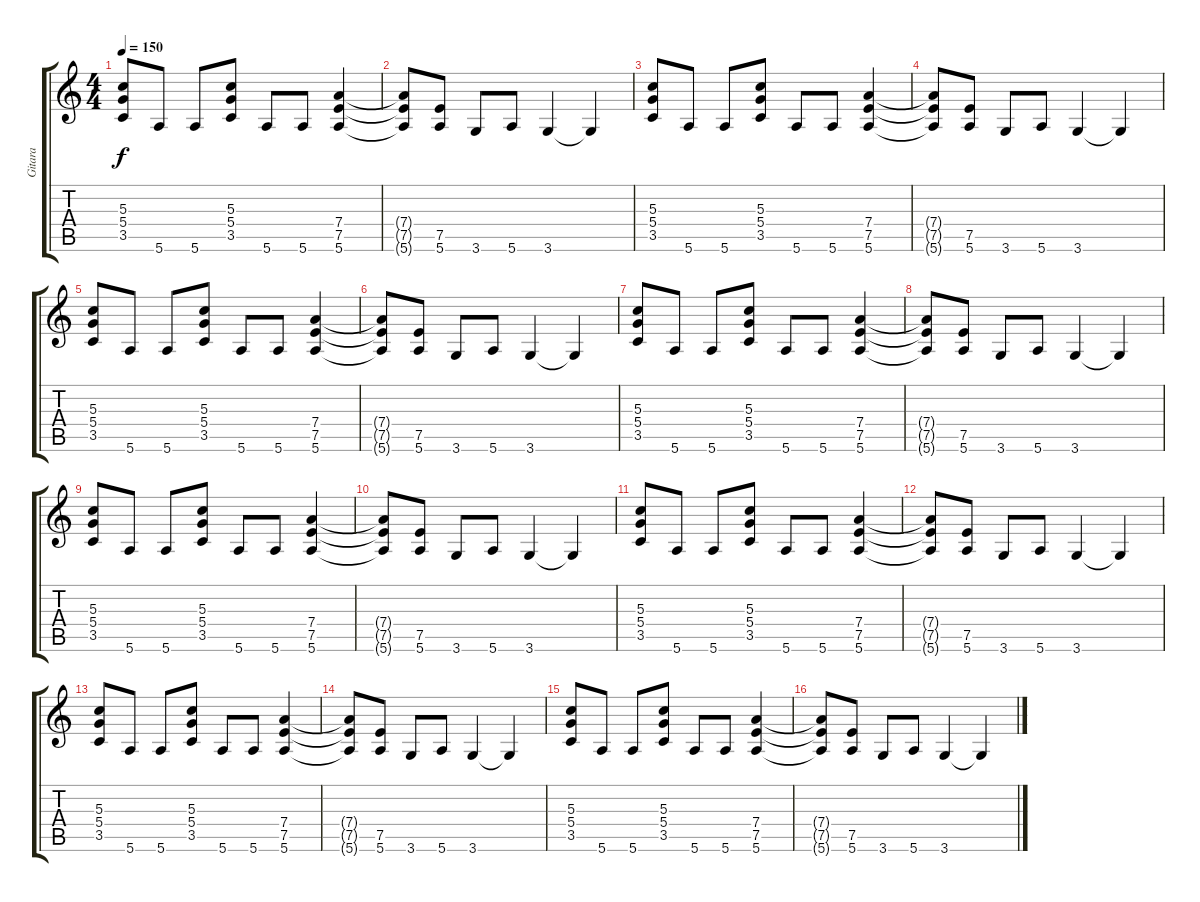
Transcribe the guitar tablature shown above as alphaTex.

\track ("Gitara" "Gitara") {instrument overdrivenguitar}
\staff {score tabs}
\tuning (E4 B3 G3 D3 A2 E2) {hide}
\ts (4 4)
\tempo 150
\clef g2
\ks c
(5.3 5.4 3.5).8{dy f instrument overdrivenguitar} 5.6.8 5.6.8 (5.3 5.4 3.5).8 5.6.8 5.6.8 (7.4 7.5 5.6).4 |
(7.4{t} 7.5{t} 5.6{t}).8 (7.5 5.6).8 3.6.8 5.6.8 3.6.4 3.6{t}.4 |
(5.3 5.4 3.5).8 5.6.8 5.6.8 (5.3 5.4 3.5).8 5.6.8 5.6.8 (7.4 7.5 5.6).4 |
(7.4{t} 7.5{t} 5.6{t}).8 (7.5 5.6).8 3.6.8 5.6.8 3.6.4 3.6{t}.4 |
(5.3 5.4 3.5).8 5.6.8 5.6.8 (5.3 5.4 3.5).8 5.6.8 5.6.8 (7.4 7.5 5.6).4 |
(7.4{t} 7.5{t} 5.6{t}).8 (7.5 5.6).8 3.6.8 5.6.8 3.6.4 3.6{t}.4 |
(5.3 5.4 3.5).8 5.6.8 5.6.8 (5.3 5.4 3.5).8 5.6.8 5.6.8 (7.4 7.5 5.6).4 |
(7.4{t} 7.5{t} 5.6{t}).8 (7.5 5.6).8 3.6.8 5.6.8 3.6.4 3.6{t}.4 |
(5.3 5.4 3.5).8 5.6.8 5.6.8 (5.3 5.4 3.5).8 5.6.8 5.6.8 (7.4 7.5 5.6).4 |
(7.4{t} 7.5{t} 5.6{t}).8 (7.5 5.6).8 3.6.8 5.6.8 3.6.4 3.6{t}.4 |
(5.3 5.4 3.5).8 5.6.8 5.6.8 (5.3 5.4 3.5).8 5.6.8 5.6.8 (7.4 7.5 5.6).4 |
(7.4{t} 7.5{t} 5.6{t}).8 (7.5 5.6).8 3.6.8 5.6.8 3.6.4 3.6{t}.4 |
(5.3 5.4 3.5).8 5.6.8 5.6.8 (5.3 5.4 3.5).8 5.6.8 5.6.8 (7.4 7.5 5.6).4 |
(7.4{t} 7.5{t} 5.6{t}).8 (7.5 5.6).8 3.6.8 5.6.8 3.6.4 3.6{t}.4 |
(5.3 5.4 3.5).8 5.6.8 5.6.8 (5.3 5.4 3.5).8 5.6.8 5.6.8 (7.4 7.5 5.6).4 |
(7.4{t} 7.5{t} 5.6{t}).8 (7.5 5.6).8 3.6.8 5.6.8 3.6.4 3.6{t}.4
